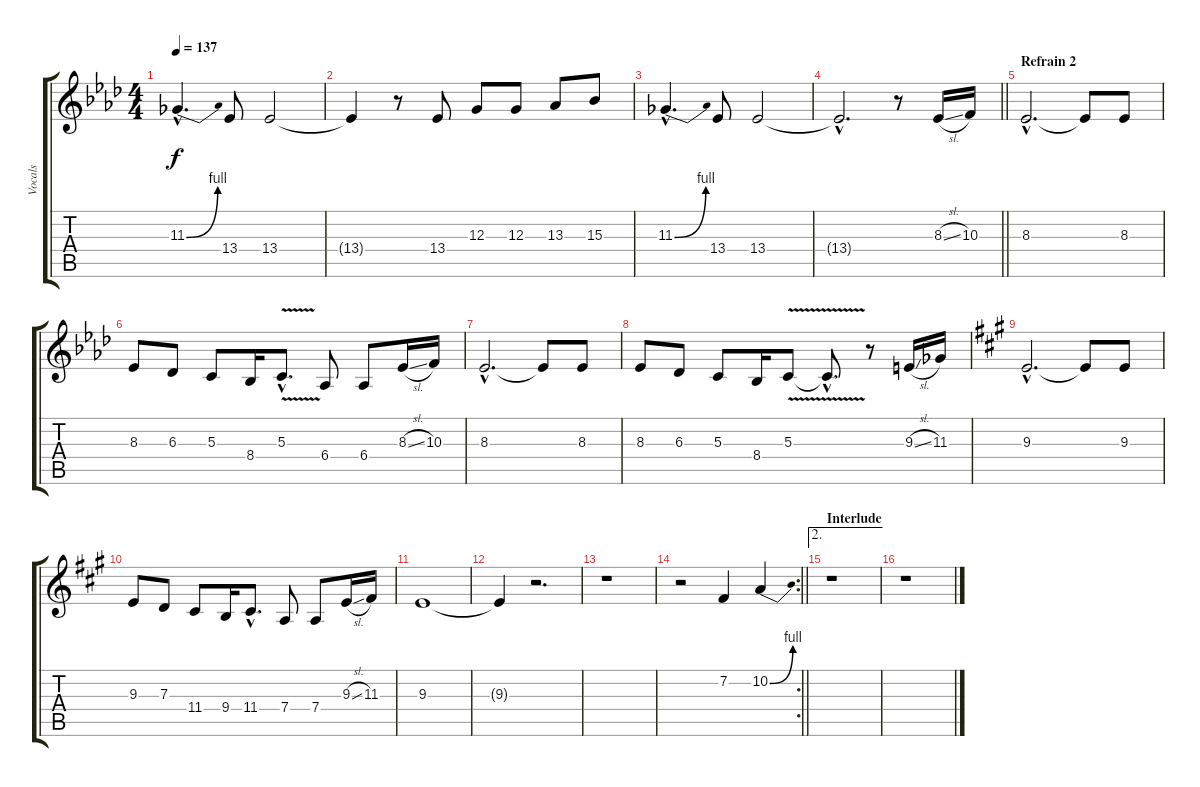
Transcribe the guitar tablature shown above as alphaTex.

\track ("Vocals" "Vocals") {instrument clarinet}
\staff {score tabs}
\tuning (E4 B3 G3 D3 A2 E2) {hide}
\ts (4 4)
\tempo 137
\clef g2
\ks ab
11.3{be (bend 0 0 60 4) hac}.4{d dy f} 13.4.8 13.4.2 |
13.4{t}.4 r.8 13.4.8 12.3.8 12.3.8 13.3.8 15.3.8 |
11.3{be (bend 0 0 60 4) hac}.4{d} 13.4.8 13.4.2 |
\barLineRight lightlight
13.4{hac t}.2{d} r.8 8.3{sl}.16 10.3.16 |
\section ("" "Refrain 2")
8.3{hac}.2{d} 8.3{t}.8 8.3.8 |
8.3.8 6.3.8 5.3.8 8.4.16 5.3{v hac}.8{d} 6.4.8 6.4.8 8.3{sl}.16 10.3.16 |
8.3{hac}.2{d} 8.3{t}.8 8.3.8 |
8.3.8 6.3.8 5.3.8 8.4.16 5.3{v}.8 5.3{hac t}.8{d} r.8 9.3{sl}.16 11.3.16 |
\ks a
9.3{hac}.2{d} 9.3{t}.8 9.3.8 |
9.3.8 7.3.8 11.4.8 9.4.16 11.4{hac}.8{d} 7.4.8 7.4.8 9.3{sl}.16 11.3.16 |
9.3.1 |
9.3{t}.4 r.2{d} |
r.1 |
\rc 2
\barLineRight lightlight
r.2 7.2.4 10.2{be (bend 0 0 60 4)}.4 |
\ae 2
\section ("" "Interlude")
r.1 |
r.1
